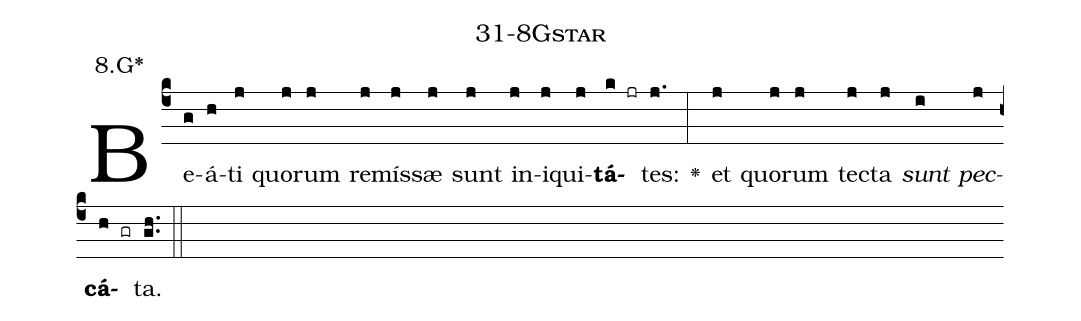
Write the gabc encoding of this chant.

name: 31-8Gstar;
annotation: 8.G*;
%%
(c4)Be(g)á(h)ti(j) quo(j)rum(j) re(j)mís(j)sæ(j) sunt(j) in(j)i(j)qui(j)<b>tá</b>(k jr)tes:(j.) <v>\greheightstar</v>(:) et(j) quo(j)rum(j) tec(j)ta(j) <i>sunt</i>(i) <i>pec</i>(j)<b>cá</b>(h gr)ta.(gh..) (::)


%E(j) u(j) o(i) u(j) a(h) e.(gh..) (::)
